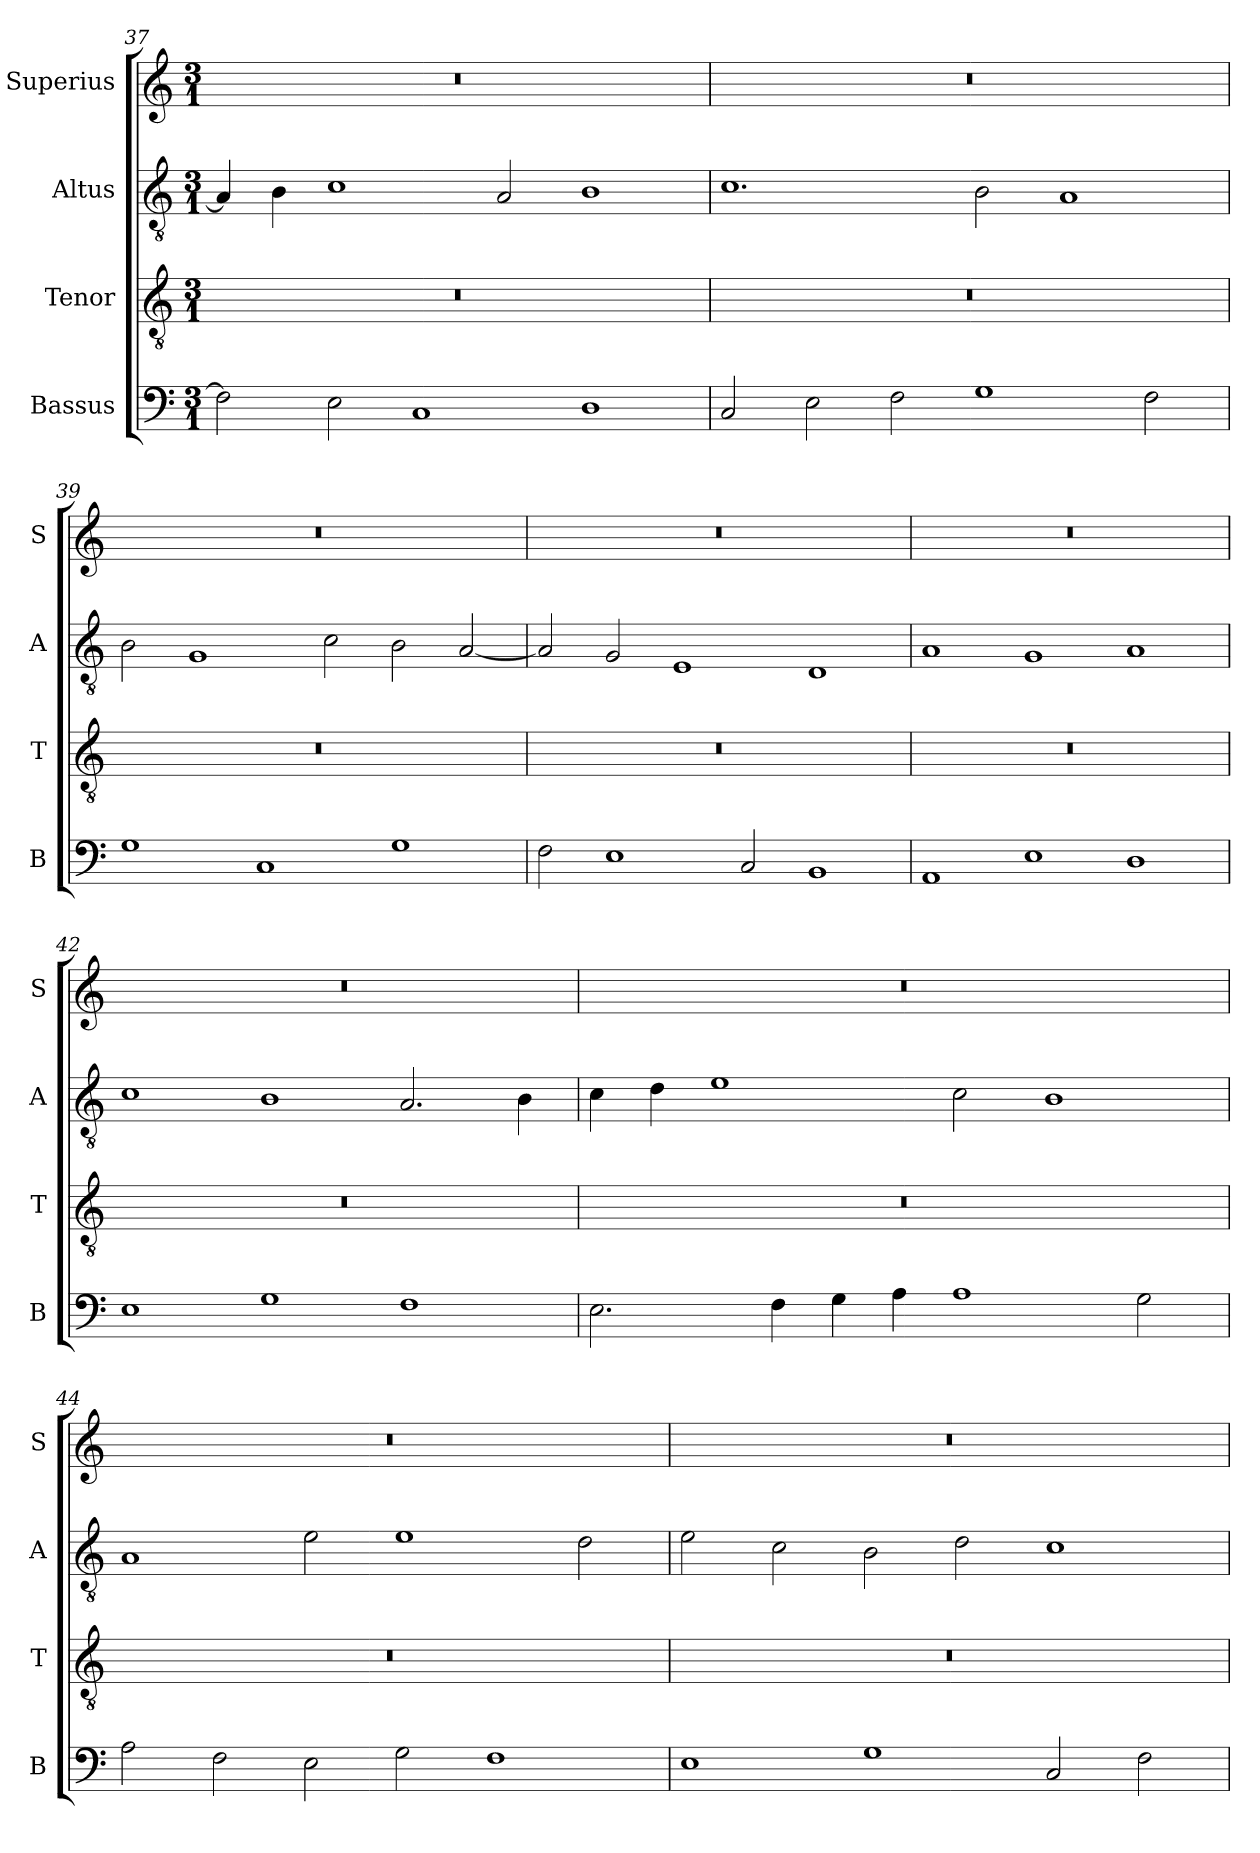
**kern	**kern	**kern	**kern
*part4	*part3	*part2	*part1
*staff4	*staff3	*staff2	*staff1
*I"Bassus	*I"Tenor	*I"Altus	*I"Superius
*I'B	*I'T	*I'A	*I'S
*clefF4	*clefGv2	*clefGv2	*clefG2
*k[]	*k[]	*k[]	*k[]
*M3/1	*M3/1	*M3/1	*M3/1
=37	=37	=37	=37
2F\]	0.r	4A/]	0.r
.	.	4B\	.
2E\	.	1c	.
1C	.	.	.
.	.	2A/	.
1D	.	1B	.
=38	=38	=38	=38
2C/	0.r	1.c	0.r
2E\	.	.	.
2F\	.	.	.
1G	.	2B\	.
.	.	1A	.
2F\	.	.	.
=39	=39	=39	=39
1G	0.r	2B\	0.r
.	.	1G	.
1C	.	.	.
.	.	2c\	.
1G	.	2B\	.
.	.	[2A/	.
=40	=40	=40	=40
2F\	0.r	2A/]	0.r
1E	.	2G/	.
.	.	1E	.
2C/	.	.	.
1BB	.	1D	.
=41	=41	=41	=41
1AA	0.r	1A	0.r
1E	.	1G	.
1D	.	1A	.
=42	=42	=42	=42
1E	0.r	1c	0.r
1G	.	1B	.
1F	.	2.A/	.
.	.	4B\	.
=43	=43	=43	=43
2.E\	0.r	4c\	0.r
.	.	4d\	.
.	.	1e	.
4F\	.	.	.
4G\	.	.	.
4A\	.	.	.
1A	.	2c\	.
.	.	1B	.
2G\	.	.	.
=44	=44	=44	=44
2A\	0.r	1A	0.r
2F\	.	.	.
2E\	.	2e\	.
2G\	.	1e	.
1F	.	.	.
.	.	2d\	.
=45	=45	=45	=45
1E	0.r	2e\	0.r
.	.	2c\	.
1G	.	2B\	.
.	.	2d\	.
2C/	.	1c	.
2F\	.	.	.
=	=	=	=
*-	*-	*-	*-
